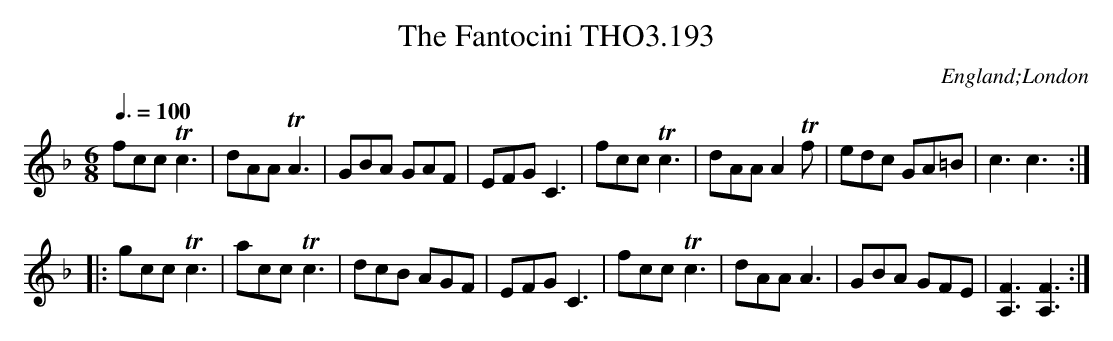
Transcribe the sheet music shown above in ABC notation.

X:1
T:Fantocini THO3.193, The
O:England;London
M:6/8
L:1/8
Q:3/8=100
K:F
fcc Tc3|dAA TA3|GBA GAF|EFG C3|fcc Tc3|dAA A2 Tf|edc GA=B|c3c3:|
|:gcc Tc3|acc Tc3|dcB AGF|EFG C3|fcc Tc3|dAA A3|GBA GFE|[F3A,3][F3A,3]:|
